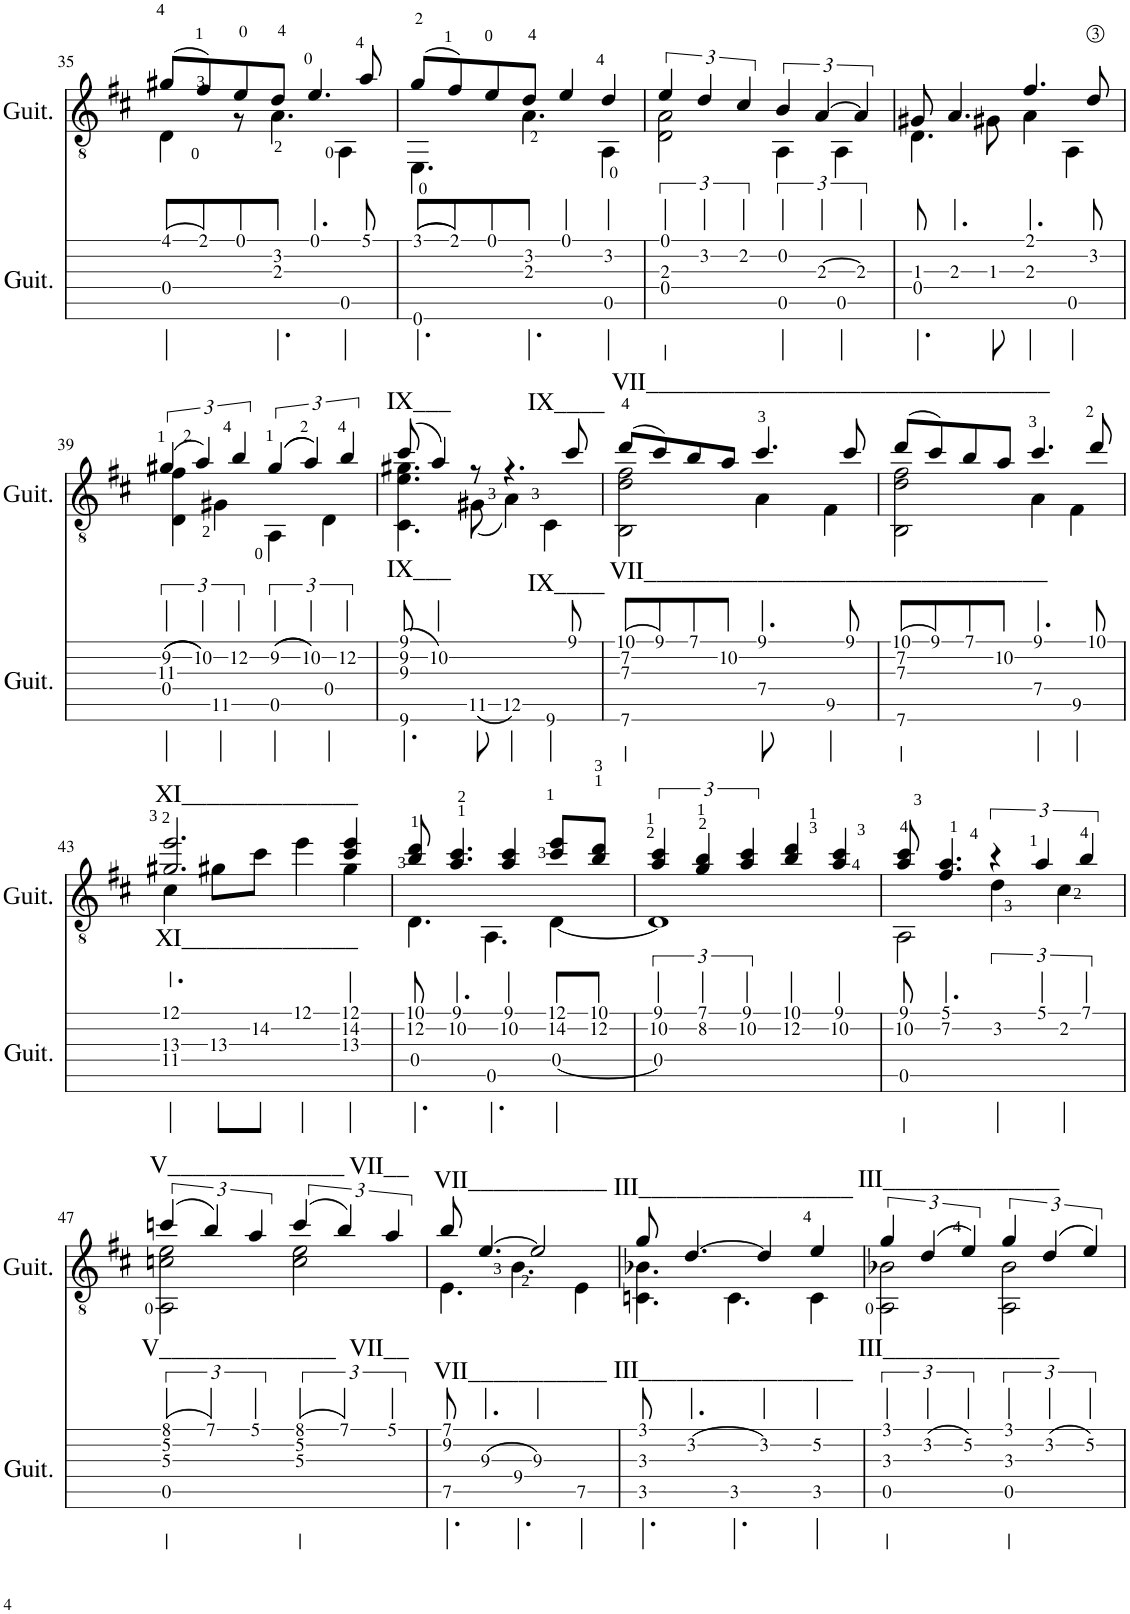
**kern	**harte	**kern	**harte
*part2	*part2	*part1	*part1
*staff2	*	*staff1	*
*I"Guitarra clásica	*	*I"Guitar	*
*I'Guit.	*	*I'Guit.	*
!!LO:PB:g=z
*	*	*clefGv2	*
*k[f#c#]	*	*k[f#c#]	*
*M4/4	*	*M4/4	*
=35	=35	=35	=35
*^	*	*^	*
(8g#X/L	4D\	.	(8g#X/L	4D\	.
8f#/)	.	.	8f#</)	.	.
8e/	8r	.	8e/	8r	.
8d/J	4.A\	.	8d/J	4.A\	.
4.e/	.	.	4.e/	.	.
.	4AA\	.	.	4AA\	.
8a/	.	.	8a/	.	.
=36	=36	=36	=36	=36	=36
((8g/L	4.EE\	.	(8g/L	4.EE\	.
8f#/))	.	.	8f#/)	.	.
8e/	.	.	8e/	.	.
8d/J	4.A\	.	8d/J	4.A\	.
4e/	.	.	4e/	.	.
4d/	4AA\	.	4d/	4AA\	.
=37	=37	=37	=37	=37	=37
6e/	2D\ 2A\	.	6e/	2D\ 2A\	.
6d/	.	.	6d/	.	.
6c#/	.	.	6c#/	.	.
6B/	4AA\	.	6B/	4AA\	.
[6A/	.	.	[6A/	.	.
.	4AA\	.	.	4AA\	.
6A/]	.	.	6A/]	.	.
=38	=38	=38	=38	=38	=38
8G#X/	4.D\	.	8G#X/	4.D\	.
4.A/	.	.	4.A/	.	.
.	8G#X\	.	.	8G#X\	.
4.f#/	4A\	.	4.f#/	4A\	.
.	4AA\	.	.	4AA\	.
8d/	.	.	8d/	.	.
!!LO:LB:g=z	!!
=39	=39	=39	=39	=39	=39
((6g#X/	4D\ 4f#\	.	(6g#X/	4D\ 4f#\	.
6a/))	.	.	6a/)	.	.
.	4G#X\	.	.	4G#X\	.
6b/	.	.	6b/	.	.
((6g#/	4AA\	.	((6g#/	4AA\	.
6a/))	.	.	6a/))	.	.
.	4D\	.	.	4D\	.
6b/	.	.	6b/	.	.
=40	=40	=40	=40	=40	=40
!	!	!LO:H:kt=IX___	!	!	!LO:H:kt=IX___
(8cc#/	4.C#\ 4.e\ 4.g#X\	N	(8cc#/	4.C#\ 4.e\ 4.g#X\	N
4a/)	.	.	4a/)	.	.
8r	(8G#X\	.	8r	(8G#X\	.
!	!	!LO:H:kt=IX____	!	!	!LO:H:kt=IX____
4.r	4A\)	N	4.r	4A\)	N
.	4C#\	.	.	4C#\	.
8cc#/	.	.	8cc#/	.	.
=41	=41	=41	=41	=41	=41
!	!	!LO:H:kt=VII________________________________	!	!	!LO:H:kt=VII________________________________
(8dd/L	2BB\ 2d\ 2f#\	N	(8dd/L	2BB\ 2d\ 2f#\	N
8cc#/)	.	.	8cc#/)	.	.
8b/	.	.	8b/	.	.
8a/J	.	.	8a/J	.	.
4.cc#/	8A\	.	4.cc#/	4A\	.
.	8r	.	.	.	.
.	4F#\	.	.	4F#\	.
8cc#/	.	.	8cc#/	.	.
=42	=42	=42	=42	=42	=42
(8dd/L	2BB\ 2d\ 2f#\	.	(8dd/L	2BB\ 2d\ 2f#\	.
8cc#/)	.	.	8cc#/)	.	.
8b/	.	.	8b/	.	.
8a/J	.	.	8a/J	.	.
4.cc#/	4A\	.	4.cc#/	4A\	.
.	4F#\	.	.	4F#\	.
8dd/	.	.	8dd/	.	.
!!LO:LB:g=z	!!
=43	=43	=43	=43	=43	=43
!	!	!LO:H:kt=XI______________	!	!	!LO:H:kt=XI______________
2.g#X/ 2.ee/	4c#\	N	2.g#X/ 2.ee/	4c#\	N
.	8g#X\L	.	.	8g#X\L	.
.	8cc#\J	.	.	8cc#\J	.
.	4ee\	.	.	4ee\	.
4cc#/ 4ee/	4g#\	.	4cc#/ 4ee/	4g#\	.
=44	=44	=44	=44	=44	=44
8b/ 8dd/	4.D\	.	8b/ 8dd/	4.D\	.
4.a/ 4.cc#/	.	.	4.a/ 4.cc#/	.	.
.	4.AA\	.	.	4.AA\	.
4a/ 4cc#/	.	.	4a/ 4cc#/	.	.
8cc#/ 8ee/L	[4D\	.	8cc#/ 8ee/L	[4D\	.
8b/ 8dd/J	.	.	8b/ 8dd/J	.	.
=45	=45	=45	=45	=45	=45
6a/ 6cc#/	1D]	.	6a/ 6cc#/	1D]	.
6g/ 6b/	.	.	6g/ 6b/	.	.
6a/ 6cc#/	.	.	6a/ 6cc#/	.	.
4b/ 4dd/	.	.	4b/ 4dd/	.	.
4a/ 4cc#/	.	.	4a/ 4cc#/	.	.
=46	=46	=46	=46	=46	=46
8a/ 8cc#/	2AA\	.	8a/ 8cc#/	2AA\	.
4.f#/ 4.a/	.	.	4.f#/ 4.a/	.	.
6r	4d\	.	6r	4d\	.
6a/	.	.	6a/	.	.
.	4c#\	.	.	4c#\	.
6b/	.	.	6b/	.	.
!!LO:LB:g=z	!!
=47	=47	=47	=47	=47	=47
!	!	!LO:H:kt=V______________	!	!	!LO:H:kt=V______________
(6ccn/	2AA\ 2cn\ 2e\	N	(6ccn/	2AA\ 2cn\ 2e\	N
6b/)	.	.	6b/)	.	.
6a/	.	.	6a/	.	.
(6cc/	2c\ 2e\	.	(6cc/	2c\ 2e\	.
!	!	!LO:H:kt=VII__	!	!	!LO:H:kt=VII__
6b/)	.	N	6b/)	.	N
6a/	.	.	6a/	.	.
=48	=48	=48	=48	=48	=48
!	!	!LO:H:kt=VII___________	!	!	!LO:H:kt=VII___________
8b/	4.E\ 4.g#X\	N	8b/	4.E\	N
[4.e/	.	.	[4.e/	.	.
.	4.B\	.	.	4.B\	.
4e/]	.	.	2e/]	.	.
4r	4E\	.	.	4E\	.
=49	=49	=49	=49	=49	=49
!	!	!LO:H:kt=III_________________	!	!	!LO:H:kt=III_________________
8g/	4.Cn\ 4.B-X\	N	8g/	4.Cn\ 4.B-X\	N
[4.d/	.	.	[4.d/	.	.
.	4.C\	.	.	4.C\	.
4d/]	.	.	4d/]	.	.
4e/	4C\	.	4e/	4C\	.
=50	=50	=50	=50	=50	=50
!	!	!LO:H:kt=III______________	!	!	!LO:H:kt=III______________
6g/	2AA\ 2B-X\	N	6g/	2AA\ 2B-X\	N
(6d/	.	.	(6d/	.	.
6e/)	.	.	6e/)	.	.
6g/	2AA\ 2B-\	.	6g/	2AA\ 2B-\	.
(6d/	.	.	(6d/	.	.
6e/)	.	.	6e/)	.	.
*v	*v	*	*	*	*
*	*	*v	*v	*
=	=	=	=
*-	*-	*-	*-
